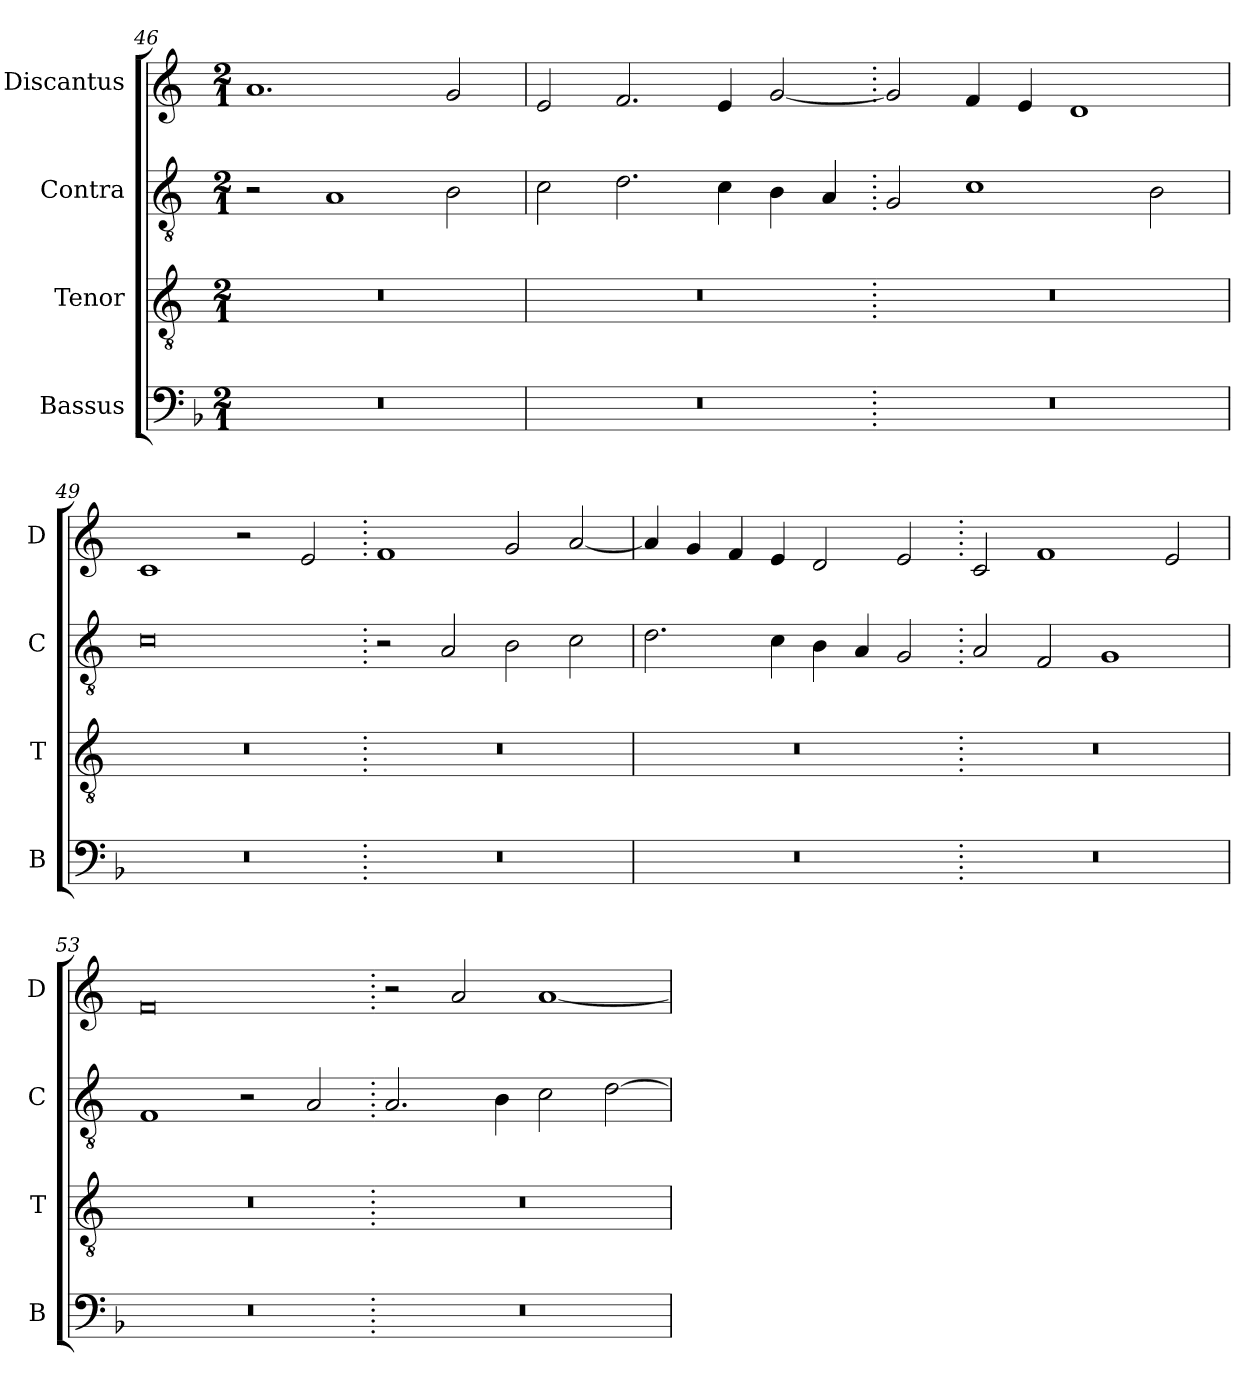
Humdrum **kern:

**kern	**kern	**kern	**kern
*part4	*part3	*part2	*part1
*staff4	*staff3	*staff2	*staff1
*I"Bassus	*I"Tenor	*I"Contra	*I"Discantus
*I'B	*I'T	*I'C	*I'D
*clefF4	*clefGv2	*clefGv2	*clefG2
*k[b-]	*k[]	*k[]	*k[]
*M2/1	*M2/1	*M2/1	*M2/1
=46	=46	=46	=46
0r	0r	2r	1.a
.	.	1A	.
.	.	2B\	2g/
=47	=47	=47	=47
0r	0r	2c\	2e/
.	.	2.d\	2.f/
.	.	4c\	4e/
.	.	4B\	[2g/
.	.	4A/	.
=48.	=48.	=48.	=48.
0r	0r	2G/	2g/]
.	.	1c	4f/
.	.	.	4e/
.	.	.	1d
.	.	2B\	.
=49	=49	=49	=49
0r	0r	0c	1c
.	.	.	2r
.	.	.	2e/
=50.	=50.	=50.	=50.
0r	0r	2r	1f
.	.	2A/	.
.	.	2B\	2g/
.	.	2c\	[2a/
=51	=51	=51	=51
0r	0r	2.d\	4a/]
.	.	.	4g/
.	.	.	4f/
.	.	4c\	4e/
.	.	4B\	2d/
.	.	4A/	.
.	.	2G/	2e/
=52.	=52.	=52.	=52.
0r	0r	2A/	2c/
.	.	2F/	1f
.	.	1G	.
.	.	.	2e/
=53	=53	=53	=53
0r	0r	1F	0f
.	.	2r	.
.	.	2A/	.
=54.	=54.	=54.	=54.
0r	0r	2.A/	2r
.	.	.	2a/
.	.	4B\	.
.	.	2c\	[1a
.	.	[2d\	.
=	=	=	=
*-	*-	*-	*-
